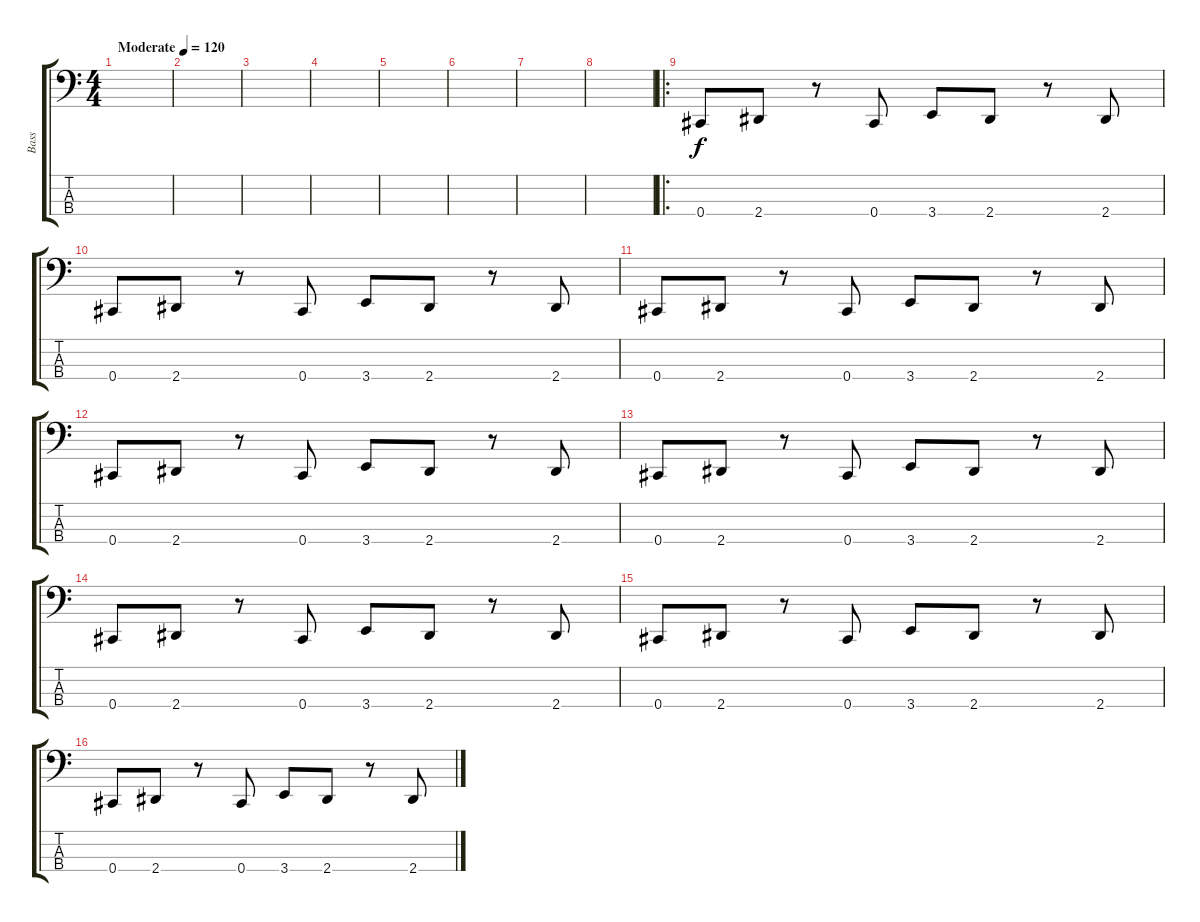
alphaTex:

\track ("Bass" "Bass") {instrument electricbassfinger}
\staff {score tabs}
\tuning (Gb2 Db2 Ab1 Db1) {hide}
\ts (4 4)
\tempo (120 "Moderate")
\clef f4
\ks c
|
|
|
|
|
|
|
|
\ro
0.4.8 2.4.8 r.8 0.4.8 3.4.8 2.4.8 r.8 2.4.8 |
0.4.8 2.4.8 r.8 0.4.8 3.4.8 2.4.8 r.8 2.4.8 |
0.4.8 2.4.8 r.8 0.4.8 3.4.8 2.4.8 r.8 2.4.8 |
0.4.8 2.4.8 r.8 0.4.8 3.4.8 2.4.8 r.8 2.4.8 |
0.4.8 2.4.8 r.8 0.4.8 3.4.8 2.4.8 r.8 2.4.8 |
0.4.8 2.4.8 r.8 0.4.8 3.4.8 2.4.8 r.8 2.4.8 |
0.4.8 2.4.8 r.8 0.4.8 3.4.8 2.4.8 r.8 2.4.8 |
0.4.8 2.4.8 r.8 0.4.8 3.4.8 2.4.8 r.8 2.4.8
